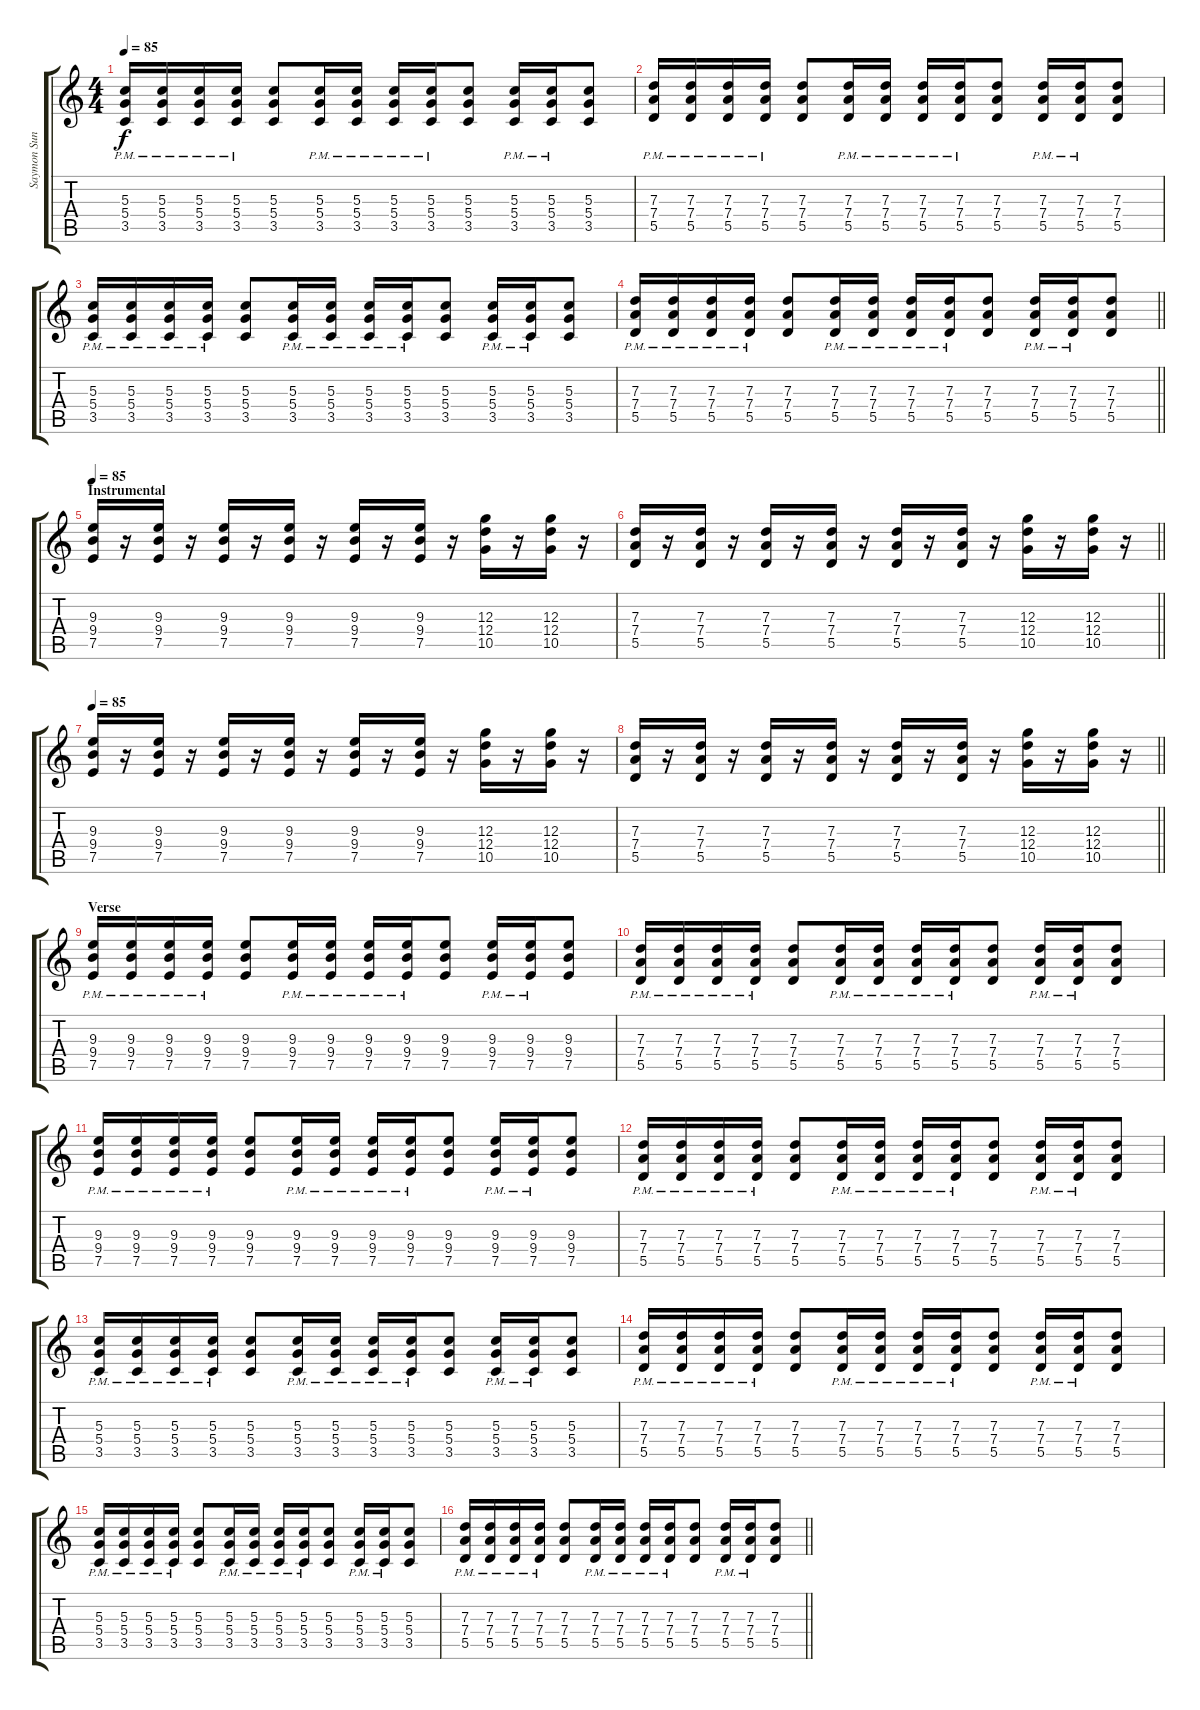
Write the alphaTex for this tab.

\track ("Saymon Sundiam (Rhythm Guitar)" "Saymon Sun") {instrument distortionguitar}
\staff {score tabs}
\tuning (E4 B3 G3 D3 A2 E2) {hide}
\ts (4 4)
\tempo 85
\clef g2
\ks c
(5.3{pm} 5.4{pm} 3.5{pm}).16{dy f} (5.3{pm} 5.4{pm} 3.5{pm}).16 (5.3{pm} 5.4{pm} 3.5{pm}).16 (5.3{pm} 5.4{pm} 3.5{pm}).16 (5.3 5.4 3.5).8 (5.3{pm} 5.4{pm} 3.5{pm}).16 (5.3{pm} 5.4{pm} 3.5{pm}).16 (5.3{pm} 5.4{pm} 3.5{pm}).16 (5.3{pm} 5.4{pm} 3.5{pm}).16 (5.3 5.4 3.5).8 (5.3{pm} 5.4{pm} 3.5{pm}).16 (5.3{pm} 5.4{pm} 3.5{pm}).16 (5.3 5.4 3.5).8 |
(7.3{pm} 7.4{pm} 5.5{pm}).16 (7.3{pm} 7.4{pm} 5.5{pm}).16 (7.3{pm} 7.4{pm} 5.5{pm}).16 (7.3{pm} 7.4{pm} 5.5{pm}).16 (7.3 7.4 5.5).8 (7.3{pm} 7.4{pm} 5.5{pm}).16 (7.3{pm} 7.4{pm} 5.5{pm}).16 (7.3{pm} 7.4{pm} 5.5{pm}).16 (7.3{pm} 7.4{pm} 5.5{pm}).16 (7.3 7.4 5.5).8 (7.3{pm} 7.4{pm} 5.5{pm}).16 (7.3{pm} 7.4{pm} 5.5{pm}).16 (7.3 7.4 5.5).8 |
(5.3{pm} 5.4{pm} 3.5{pm}).16 (5.3{pm} 5.4{pm} 3.5{pm}).16 (5.3{pm} 5.4{pm} 3.5{pm}).16 (5.3{pm} 5.4{pm} 3.5{pm}).16 (5.3 5.4 3.5).8 (5.3{pm} 5.4{pm} 3.5{pm}).16 (5.3{pm} 5.4{pm} 3.5{pm}).16 (5.3{pm} 5.4{pm} 3.5{pm}).16 (5.3{pm} 5.4{pm} 3.5{pm}).16 (5.3 5.4 3.5).8 (5.3{pm} 5.4{pm} 3.5{pm}).16 (5.3{pm} 5.4{pm} 3.5{pm}).16 (5.3 5.4 3.5).8 |
\barLineRight lightlight
(7.3{pm} 7.4{pm} 5.5{pm}).16 (7.3{pm} 7.4{pm} 5.5{pm}).16 (7.3{pm} 7.4{pm} 5.5{pm}).16 (7.3{pm} 7.4{pm} 5.5{pm}).16 (7.3 7.4 5.5).8 (7.3{pm} 7.4{pm} 5.5{pm}).16 (7.3{pm} 7.4{pm} 5.5{pm}).16 (7.3{pm} 7.4{pm} 5.5{pm}).16 (7.3{pm} 7.4{pm} 5.5{pm}).16 (7.3 7.4 5.5).8 (7.3{pm} 7.4{pm} 5.5{pm}).16 (7.3{pm} 7.4{pm} 5.5{pm}).16 (7.3 7.4 5.5).8 |
\section ("" "Instrumental")
\tempo 85
(9.3 9.4 7.5).16 r.16 (9.3 9.4 7.5).16 r.16 (9.3 9.4 7.5).16 r.16 (9.3 9.4 7.5).16 r.16 (9.3 9.4 7.5).16 r.16 (9.3 9.4 7.5).16 r.16 (12.3 12.4 10.5).16 r.16 (12.3 12.4 10.5).16 r.16 |
\barLineRight lightlight
(7.3 7.4 5.5).16 r.16 (7.3 7.4 5.5).16 r.16 (7.3 7.4 5.5).16 r.16 (7.3 7.4 5.5).16 r.16 (7.3 7.4 5.5).16 r.16 (7.3 7.4 5.5).16 r.16 (12.3 12.4 10.5).16 r.16 (12.3 12.4 10.5).16 r.16 |
\tempo 85
(9.3 9.4 7.5).16 r.16 (9.3 9.4 7.5).16 r.16 (9.3 9.4 7.5).16 r.16 (9.3 9.4 7.5).16 r.16 (9.3 9.4 7.5).16 r.16 (9.3 9.4 7.5).16 r.16 (12.3 12.4 10.5).16 r.16 (12.3 12.4 10.5).16 r.16 |
\barLineRight lightlight
(7.3 7.4 5.5).16 r.16 (7.3 7.4 5.5).16 r.16 (7.3 7.4 5.5).16 r.16 (7.3 7.4 5.5).16 r.16 (7.3 7.4 5.5).16 r.16 (7.3 7.4 5.5).16 r.16 (12.3 12.4 10.5).16 r.16 (12.3 12.4 10.5).16 r.16 |
\section ("" "Verse")
(9.3{pm} 9.4{pm} 7.5{pm}).16 (9.3{pm} 9.4{pm} 7.5{pm}).16 (9.3{pm} 9.4{pm} 7.5{pm}).16 (9.3{pm} 9.4{pm} 7.5{pm}).16 (9.3 9.4 7.5).8 (9.3{pm} 9.4{pm} 7.5{pm}).16 (9.3{pm} 9.4{pm} 7.5{pm}).16 (9.3{pm} 9.4{pm} 7.5{pm}).16 (9.3{pm} 9.4{pm} 7.5{pm}).16 (9.3 9.4 7.5).8 (9.3{pm} 9.4{pm} 7.5{pm}).16 (9.3{pm} 9.4{pm} 7.5{pm}).16 (9.3 9.4 7.5).8 |
(7.3{pm} 7.4{pm} 5.5{pm}).16 (7.3{pm} 7.4{pm} 5.5{pm}).16 (7.3{pm} 7.4{pm} 5.5{pm}).16 (7.3{pm} 7.4{pm} 5.5{pm}).16 (7.3 7.4 5.5).8 (7.3{pm} 7.4{pm} 5.5{pm}).16 (7.3{pm} 7.4{pm} 5.5{pm}).16 (7.3{pm} 7.4{pm} 5.5{pm}).16 (7.3{pm} 7.4{pm} 5.5{pm}).16 (7.3 7.4 5.5).8 (7.3{pm} 7.4{pm} 5.5{pm}).16 (7.3{pm} 7.4{pm} 5.5{pm}).16 (7.3 7.4 5.5).8 |
(9.3{pm} 9.4{pm} 7.5{pm}).16 (9.3{pm} 9.4{pm} 7.5{pm}).16 (9.3{pm} 9.4{pm} 7.5{pm}).16 (9.3{pm} 9.4{pm} 7.5{pm}).16 (9.3 9.4 7.5).8 (9.3{pm} 9.4{pm} 7.5{pm}).16 (9.3{pm} 9.4{pm} 7.5{pm}).16 (9.3{pm} 9.4{pm} 7.5{pm}).16 (9.3{pm} 9.4{pm} 7.5{pm}).16 (9.3 9.4 7.5).8 (9.3{pm} 9.4{pm} 7.5{pm}).16 (9.3{pm} 9.4{pm} 7.5{pm}).16 (9.3 9.4 7.5).8 |
(7.3{pm} 7.4{pm} 5.5{pm}).16 (7.3{pm} 7.4{pm} 5.5{pm}).16 (7.3{pm} 7.4{pm} 5.5{pm}).16 (7.3{pm} 7.4{pm} 5.5{pm}).16 (7.3 7.4 5.5).8 (7.3{pm} 7.4{pm} 5.5{pm}).16 (7.3{pm} 7.4{pm} 5.5{pm}).16 (7.3{pm} 7.4{pm} 5.5{pm}).16 (7.3{pm} 7.4{pm} 5.5{pm}).16 (7.3 7.4 5.5).8 (7.3{pm} 7.4{pm} 5.5{pm}).16 (7.3{pm} 7.4{pm} 5.5{pm}).16 (7.3 7.4 5.5).8 |
(5.3{pm} 5.4{pm} 3.5{pm}).16 (5.3{pm} 5.4{pm} 3.5{pm}).16 (5.3{pm} 5.4{pm} 3.5{pm}).16 (5.3{pm} 5.4{pm} 3.5{pm}).16 (5.3 5.4 3.5).8 (5.3{pm} 5.4{pm} 3.5{pm}).16 (5.3{pm} 5.4{pm} 3.5{pm}).16 (5.3{pm} 5.4{pm} 3.5{pm}).16 (5.3{pm} 5.4{pm} 3.5{pm}).16 (5.3 5.4 3.5).8 (5.3{pm} 5.4{pm} 3.5{pm}).16 (5.3{pm} 5.4{pm} 3.5{pm}).16 (5.3 5.4 3.5).8 |
(7.3{pm} 7.4{pm} 5.5{pm}).16 (7.3{pm} 7.4{pm} 5.5{pm}).16 (7.3{pm} 7.4{pm} 5.5{pm}).16 (7.3{pm} 7.4{pm} 5.5{pm}).16 (7.3 7.4 5.5).8 (7.3{pm} 7.4{pm} 5.5{pm}).16 (7.3{pm} 7.4{pm} 5.5{pm}).16 (7.3{pm} 7.4{pm} 5.5{pm}).16 (7.3{pm} 7.4{pm} 5.5{pm}).16 (7.3 7.4 5.5).8 (7.3{pm} 7.4{pm} 5.5{pm}).16 (7.3{pm} 7.4{pm} 5.5{pm}).16 (7.3 7.4 5.5).8 |
(5.3{pm} 5.4{pm} 3.5{pm}).16 (5.3{pm} 5.4{pm} 3.5{pm}).16 (5.3{pm} 5.4{pm} 3.5{pm}).16 (5.3{pm} 5.4{pm} 3.5{pm}).16 (5.3 5.4 3.5).8 (5.3{pm} 5.4{pm} 3.5{pm}).16 (5.3{pm} 5.4{pm} 3.5{pm}).16 (5.3{pm} 5.4{pm} 3.5{pm}).16 (5.3{pm} 5.4{pm} 3.5{pm}).16 (5.3 5.4 3.5).8 (5.3{pm} 5.4{pm} 3.5{pm}).16 (5.3{pm} 5.4{pm} 3.5{pm}).16 (5.3 5.4 3.5).8 |
\barLineRight lightlight
(7.3{pm} 7.4{pm} 5.5{pm}).16 (7.3{pm} 7.4{pm} 5.5{pm}).16 (7.3{pm} 7.4{pm} 5.5{pm}).16 (7.3{pm} 7.4{pm} 5.5{pm}).16 (7.3 7.4 5.5).8 (7.3{pm} 7.4{pm} 5.5{pm}).16 (7.3{pm} 7.4{pm} 5.5{pm}).16 (7.3{pm} 7.4{pm} 5.5{pm}).16 (7.3{pm} 7.4{pm} 5.5{pm}).16 (7.3 7.4 5.5).8 (7.3{pm} 7.4{pm} 5.5{pm}).16 (7.3{pm} 7.4{pm} 5.5{pm}).16 (7.3 7.4 5.5).8
